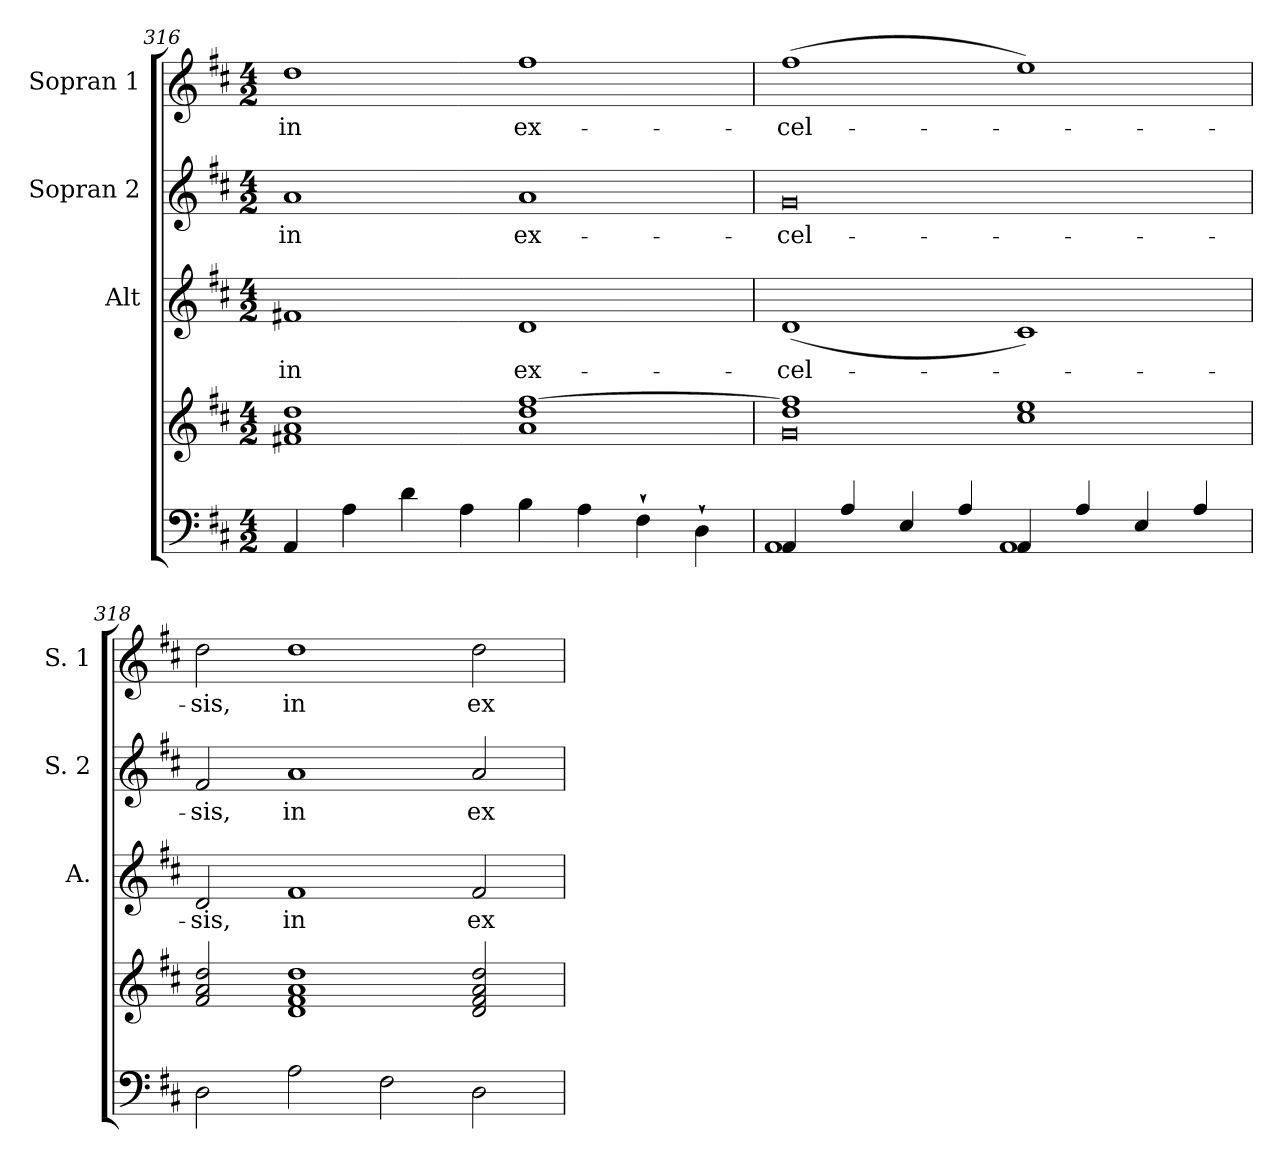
**kern	**kern	**kern	**text	**kern	**text	**kern	**text
*part4	*part4	*part3	*part3	*part2	*part2	*part1	*part1
*staff5	*staff4	*staff3	*staff3	*staff2	*staff2	*staff1	*staff1
*	*	*I"Alt	*	*I"Sopran 2	*	*I"Sopran 1	*
*	*	*I'A.	*	*I'S. 2	*	*I'S. 1	*
*clefF4	*clefG2	*clefG2	*	*clefG2	*	*clefG2	*
*k[f#c#]	*k[f#c#]	*k[f#c#]	*	*k[f#c#]	*	*k[f#c#]	*
*D:	*D:	*D:	*	*D:	*	*D:	*
*M4/2	*M4/2	*M4/2	*	*M4/2	*	*M4/2	*
=316	=316	=316	=316	=316	=316	=316	=316
!	!	!	!LO:LY:b	!	!LO:LY:b	!	!LO:LY:b
4AA/	1f#X 1a 1dd	1f#X	in	1a	in	1dd	in
4A\	.	.	.	.	.	.	.
4d\	.	.	.	.	.	.	.
4A\	.	.	.	.	.	.	.
!	!	!	!LO:LY:b	!	!LO:LY:b	!	!LO:LY:b
4B\	1a 1dd [1ff#	1d	ex-	1a	ex-	1ff#	ex-
4A\	.	.	.	.	.	.	.
4F#`>\	.	.	.	.	.	.	.
4D`>\	.	.	.	.	.	.	.
=317	=317	=317	=317	=317	=317	=317	=317
*^	*^	*	*	*	*	*	*
!	!	!	!	!	!LO:LY:b	!	!LO:LY:b	!	!LO:LY:b
4AA/	1AA	1dd 1ff#]	0g	(<1d	-cel-	0g	-cel-	(>1ff#	-cel-
4A/	.	.	.	.	.	.	.	.	.
4E/	.	.	.	.	.	.	.	.	.
4A/	.	.	.	.	.	.	.	.	.
4AA/	1AA	1cc# 1ee	.	1c#)	.	.	.	1ee)	.
4A/	.	.	.	.	.	.	.	.	.
4E/	.	.	.	.	.	.	.	.	.
4A/	.	.	.	.	.	.	.	.	.
*v	*v	*	*	*	*	*	*	*	*
*	*v	*v	*	*	*	*	*	*
!!LO:LB:g=z
=318	=318	=318	=318	=318	=318	=318	=318
!	!	!	!LO:LY:b	!	!LO:LY:b	!	!LO:LY:b
2D\	2f#/ 2a/ 2dd/	2d/	-sis,	2f#/	-sis,	2dd\	-sis,
!	!	!	!LO:LY:b	!	!LO:LY:b	!	!LO:LY:b
2A\	1d 1f# 1a 1dd	1f#	in	1a	in	1dd	in
2F#\	.	.	.	.	.	.	.
!	!	!	!LO:LY:b	!	!LO:LY:b	!	!LO:LY:b
2D\	2d/ 2f#/ 2a/ 2dd/	2f#/	ex-	2a/	ex-	2dd\	ex-
=	=	=	=	=	=	=	=
*-	*-	*-	*-	*-	*-	*-	*-
